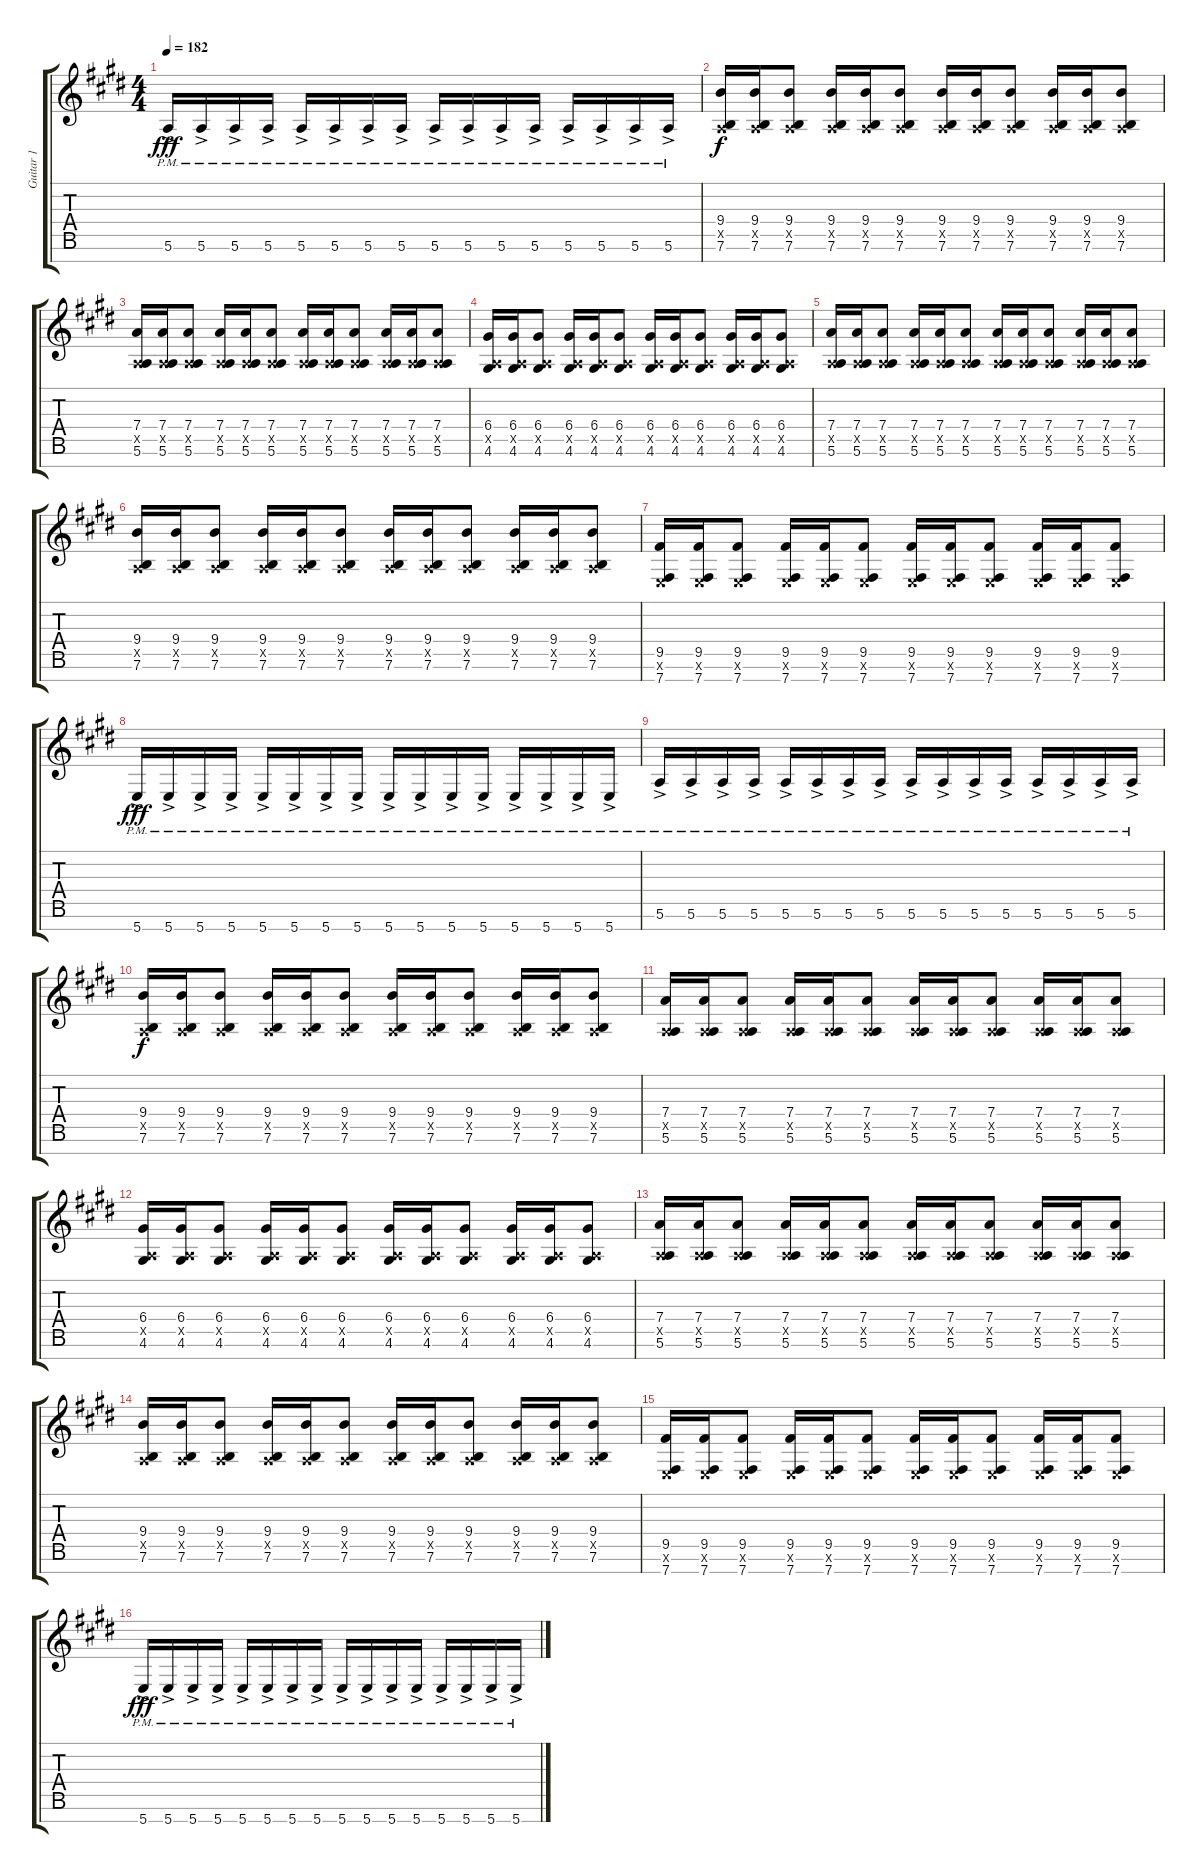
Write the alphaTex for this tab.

\track ("Guitar 1" "Guitar 1") {instrument overdrivenguitar}
\staff {score tabs}
\tuning (E4 B3 G3 D3 A2 E2 B1) {hide}
\ts (4 4)
\tempo 182
\clef g2
\ks c#minor
5.6{ac pm}.16{dy fff} 5.6{ac pm}.16 5.6{ac pm}.16 5.6{ac pm}.16 5.6{ac pm}.16 5.6{ac pm}.16 5.6{ac pm}.16 5.6{ac pm}.16 5.6{ac pm}.16 5.6{ac pm}.16 5.6{ac pm}.16 5.6{ac pm}.16 5.6{ac pm}.16 5.6{ac pm}.16 5.6{ac pm}.16 5.6{ac pm}.16 |
(9.4 0.5{x} 7.6).16{dy f} (9.4 0.5{x} 7.6).16 (9.4 0.5{x} 7.6).8 (9.4 0.5{x} 7.6).16 (9.4 0.5{x} 7.6).16 (9.4 0.5{x} 7.6).8 (9.4 0.5{x} 7.6).16 (9.4 0.5{x} 7.6).16 (9.4 0.5{x} 7.6).8 (9.4 0.5{x} 7.6).16 (9.4 0.5{x} 7.6).16 (9.4 0.5{x} 7.6).8 |
(7.4 0.5{x} 5.6).16 (7.4 0.5{x} 5.6).16 (7.4 0.5{x} 5.6).8 (7.4 0.5{x} 5.6).16 (7.4 0.5{x} 5.6).16 (7.4 0.5{x} 5.6).8 (7.4 0.5{x} 5.6).16 (7.4 0.5{x} 5.6).16 (7.4 0.5{x} 5.6).8 (7.4 0.5{x} 5.6).16 (7.4 0.5{x} 5.6).16 (7.4 0.5{x} 5.6).8 |
(6.4 0.5{x} 4.6).16 (6.4 0.5{x} 4.6).16 (6.4 0.5{x} 4.6).8 (6.4 0.5{x} 4.6).16 (6.4 0.5{x} 4.6).16 (6.4 0.5{x} 4.6).8 (6.4 0.5{x} 4.6).16 (6.4 0.5{x} 4.6).16 (6.4 0.5{x} 4.6).8 (6.4 0.5{x} 4.6).16 (6.4 0.5{x} 4.6).16 (6.4 0.5{x} 4.6).8 |
(7.4 0.5{x} 5.6).16 (7.4 0.5{x} 5.6).16 (7.4 0.5{x} 5.6).8 (7.4 0.5{x} 5.6).16 (7.4 0.5{x} 5.6).16 (7.4 0.5{x} 5.6).8 (7.4 0.5{x} 5.6).16 (7.4 0.5{x} 5.6).16 (7.4 0.5{x} 5.6).8 (7.4 0.5{x} 5.6).16 (7.4 0.5{x} 5.6).16 (7.4 0.5{x} 5.6).8 |
(9.4 0.5{x} 7.6).16 (9.4 0.5{x} 7.6).16 (9.4 0.5{x} 7.6).8 (9.4 0.5{x} 7.6).16 (9.4 0.5{x} 7.6).16 (9.4 0.5{x} 7.6).8 (9.4 0.5{x} 7.6).16 (9.4 0.5{x} 7.6).16 (9.4 0.5{x} 7.6).8 (9.4 0.5{x} 7.6).16 (9.4 0.5{x} 7.6).16 (9.4 0.5{x} 7.6).8 |
(9.5 0.6{x} 7.7).16 (9.5 0.6{x} 7.7).16 (9.5 0.6{x} 7.7).8 (9.5 0.6{x} 7.7).16 (9.5 0.6{x} 7.7).16 (9.5 0.6{x} 7.7).8 (9.5 0.6{x} 7.7).16 (9.5 0.6{x} 7.7).16 (9.5 0.6{x} 7.7).8 (9.5 0.6{x} 7.7).16 (9.5 0.6{x} 7.7).16 (9.5 0.6{x} 7.7).8 |
5.7{ac pm}.16{dy fff} 5.7{ac pm}.16 5.7{ac pm}.16 5.7{ac pm}.16 5.7{ac pm}.16 5.7{ac pm}.16 5.7{ac pm}.16 5.7{ac pm}.16 5.7{ac pm}.16 5.7{ac pm}.16 5.7{ac pm}.16 5.7{ac pm}.16 5.7{ac pm}.16 5.7{ac pm}.16 5.7{ac pm}.16 5.7{ac pm}.16 |
5.6{ac pm}.16 5.6{ac pm}.16 5.6{ac pm}.16 5.6{ac pm}.16 5.6{ac pm}.16 5.6{ac pm}.16 5.6{ac pm}.16 5.6{ac pm}.16 5.6{ac pm}.16 5.6{ac pm}.16 5.6{ac pm}.16 5.6{ac pm}.16 5.6{ac pm}.16 5.6{ac pm}.16 5.6{ac pm}.16 5.6{ac pm}.16 |
(9.4 0.5{x} 7.6).16{dy f} (9.4 0.5{x} 7.6).16 (9.4 0.5{x} 7.6).8 (9.4 0.5{x} 7.6).16 (9.4 0.5{x} 7.6).16 (9.4 0.5{x} 7.6).8 (9.4 0.5{x} 7.6).16 (9.4 0.5{x} 7.6).16 (9.4 0.5{x} 7.6).8 (9.4 0.5{x} 7.6).16 (9.4 0.5{x} 7.6).16 (9.4 0.5{x} 7.6).8 |
(7.4 0.5{x} 5.6).16 (7.4 0.5{x} 5.6).16 (7.4 0.5{x} 5.6).8 (7.4 0.5{x} 5.6).16 (7.4 0.5{x} 5.6).16 (7.4 0.5{x} 5.6).8 (7.4 0.5{x} 5.6).16 (7.4 0.5{x} 5.6).16 (7.4 0.5{x} 5.6).8 (7.4 0.5{x} 5.6).16 (7.4 0.5{x} 5.6).16 (7.4 0.5{x} 5.6).8 |
(6.4 0.5{x} 4.6).16 (6.4 0.5{x} 4.6).16 (6.4 0.5{x} 4.6).8 (6.4 0.5{x} 4.6).16 (6.4 0.5{x} 4.6).16 (6.4 0.5{x} 4.6).8 (6.4 0.5{x} 4.6).16 (6.4 0.5{x} 4.6).16 (6.4 0.5{x} 4.6).8 (6.4 0.5{x} 4.6).16 (6.4 0.5{x} 4.6).16 (6.4 0.5{x} 4.6).8 |
(7.4 0.5{x} 5.6).16 (7.4 0.5{x} 5.6).16 (7.4 0.5{x} 5.6).8 (7.4 0.5{x} 5.6).16 (7.4 0.5{x} 5.6).16 (7.4 0.5{x} 5.6).8 (7.4 0.5{x} 5.6).16 (7.4 0.5{x} 5.6).16 (7.4 0.5{x} 5.6).8 (7.4 0.5{x} 5.6).16 (7.4 0.5{x} 5.6).16 (7.4 0.5{x} 5.6).8 |
(9.4 0.5{x} 7.6).16 (9.4 0.5{x} 7.6).16 (9.4 0.5{x} 7.6).8 (9.4 0.5{x} 7.6).16 (9.4 0.5{x} 7.6).16 (9.4 0.5{x} 7.6).8 (9.4 0.5{x} 7.6).16 (9.4 0.5{x} 7.6).16 (9.4 0.5{x} 7.6).8 (9.4 0.5{x} 7.6).16 (9.4 0.5{x} 7.6).16 (9.4 0.5{x} 7.6).8 |
(9.5 0.6{x} 7.7).16 (9.5 0.6{x} 7.7).16 (9.5 0.6{x} 7.7).8 (9.5 0.6{x} 7.7).16 (9.5 0.6{x} 7.7).16 (9.5 0.6{x} 7.7).8 (9.5 0.6{x} 7.7).16 (9.5 0.6{x} 7.7).16 (9.5 0.6{x} 7.7).8 (9.5 0.6{x} 7.7).16 (9.5 0.6{x} 7.7).16 (9.5 0.6{x} 7.7).8 |
5.7{ac pm}.16{dy fff} 5.7{ac pm}.16 5.7{ac pm}.16 5.7{ac pm}.16 5.7{ac pm}.16 5.7{ac pm}.16 5.7{ac pm}.16 5.7{ac pm}.16 5.7{ac pm}.16 5.7{ac pm}.16 5.7{ac pm}.16 5.7{ac pm}.16 5.7{ac pm}.16 5.7{ac pm}.16 5.7{ac pm}.16 5.7{ac pm}.16
